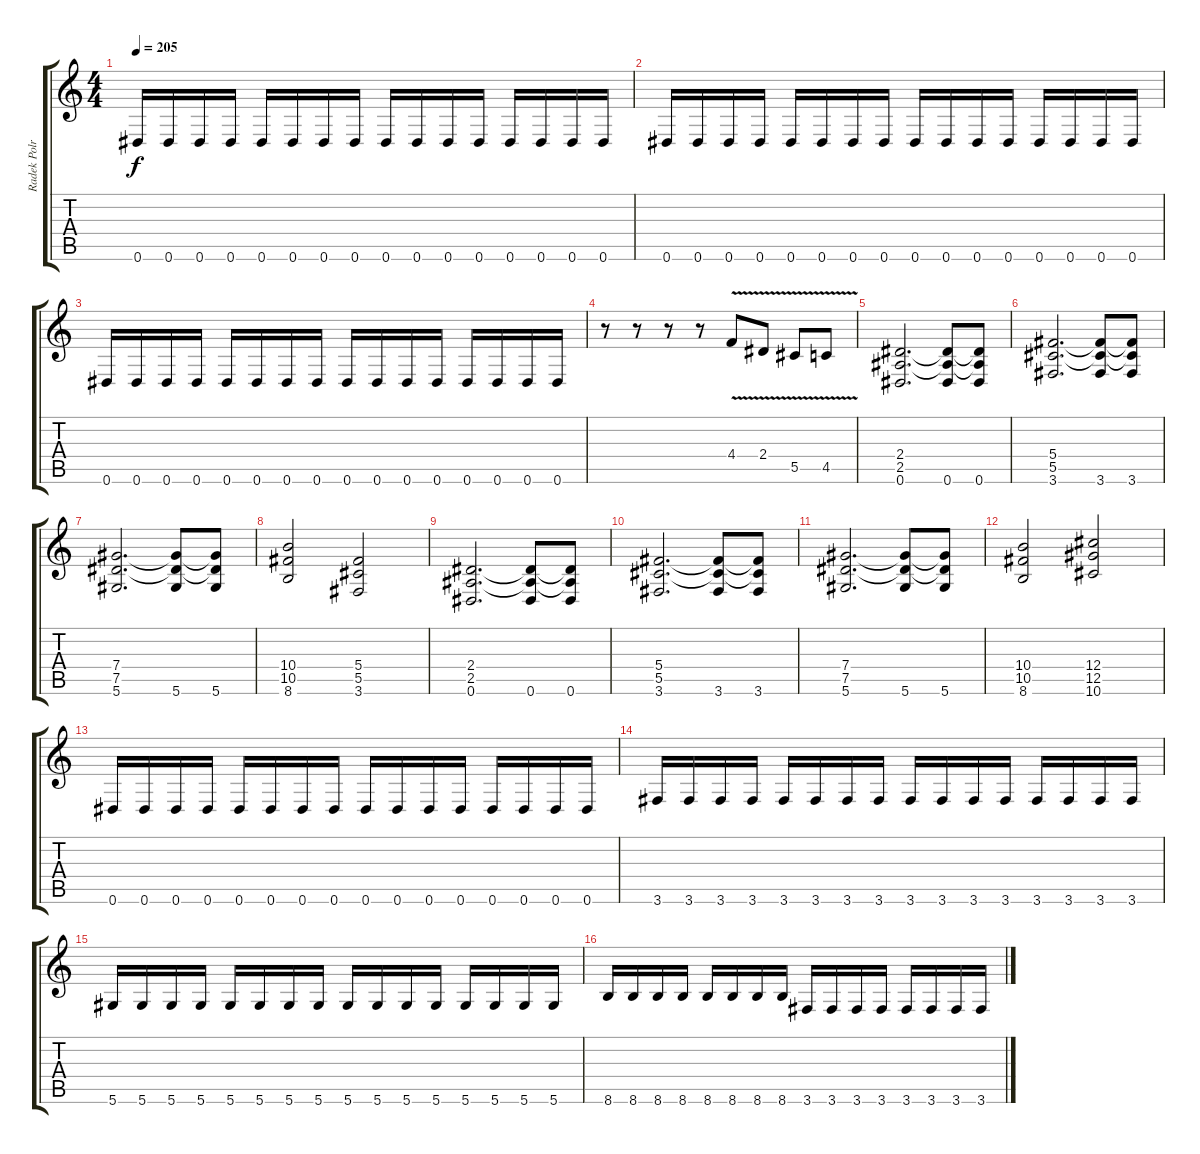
\track ("Radek Polrolniczak" "Radek Polr") {instrument distortionguitar}
\staff {score tabs}
\tuning (Eb4 Bb3 Gb3 Db3 Ab2 Eb2) {hide}
\ts (4 4)
\tempo 205
\clef g2
\ks c
0.6.16{dy f} 0.6.16 0.6.16 0.6.16 0.6.16 0.6.16 0.6.16 0.6.16 0.6.16 0.6.16 0.6.16 0.6.16 0.6.16 0.6.16 0.6.16 0.6.16 |
0.6.16 0.6.16 0.6.16 0.6.16 0.6.16 0.6.16 0.6.16 0.6.16 0.6.16 0.6.16 0.6.16 0.6.16 0.6.16 0.6.16 0.6.16 0.6.16 |
0.6.16 0.6.16 0.6.16 0.6.16 0.6.16 0.6.16 0.6.16 0.6.16 0.6.16 0.6.16 0.6.16 0.6.16 0.6.16 0.6.16 0.6.16 0.6.16 |
r.8 r.8 r.8 r.8 4.4{v}.8 2.4{v}.8 5.5{v}.8 4.5{v}.8 |
(2.4 2.5 0.6).2{d} (2.4{t} 2.5{t} 0.6).8 (2.4{t} 2.5{t} 0.6).8 |
(5.4 5.5 3.6).2{d} (5.4{t} 5.5{t} 3.6).8 (5.4{t} 5.5{t} 3.6).8 |
(7.4 7.5 5.6).2{d} (7.4{t} 7.5{t} 5.6).8 (7.4{t} 7.5{t} 5.6).8 |
(10.4 10.5 8.6).2 (5.4 5.5 3.6).2 |
(2.4 2.5 0.6).2{d} (2.4{t} 2.5{t} 0.6).8 (2.4{t} 2.5{t} 0.6).8 |
(5.4 5.5 3.6).2{d} (5.4{t} 5.5{t} 3.6).8 (5.4{t} 5.5{t} 3.6).8 |
(7.4 7.5 5.6).2{d} (7.4{t} 7.5{t} 5.6).8 (7.4{t} 7.5{t} 5.6).8 |
(10.4 10.5 8.6).2 (12.4 12.5 10.6).2 |
0.6.16 0.6.16 0.6.16 0.6.16 0.6.16 0.6.16 0.6.16 0.6.16 0.6.16 0.6.16 0.6.16 0.6.16 0.6.16 0.6.16 0.6.16 0.6.16 |
3.6.16 3.6.16 3.6.16 3.6.16 3.6.16 3.6.16 3.6.16 3.6.16 3.6.16 3.6.16 3.6.16 3.6.16 3.6.16 3.6.16 3.6.16 3.6.16 |
5.6.16 5.6.16 5.6.16 5.6.16 5.6.16 5.6.16 5.6.16 5.6.16 5.6.16 5.6.16 5.6.16 5.6.16 5.6.16 5.6.16 5.6.16 5.6.16 |
8.6.16 8.6.16 8.6.16 8.6.16 8.6.16 8.6.16 8.6.16 8.6.16 3.6.16 3.6.16 3.6.16 3.6.16 3.6.16 3.6.16 3.6.16 3.6.16
